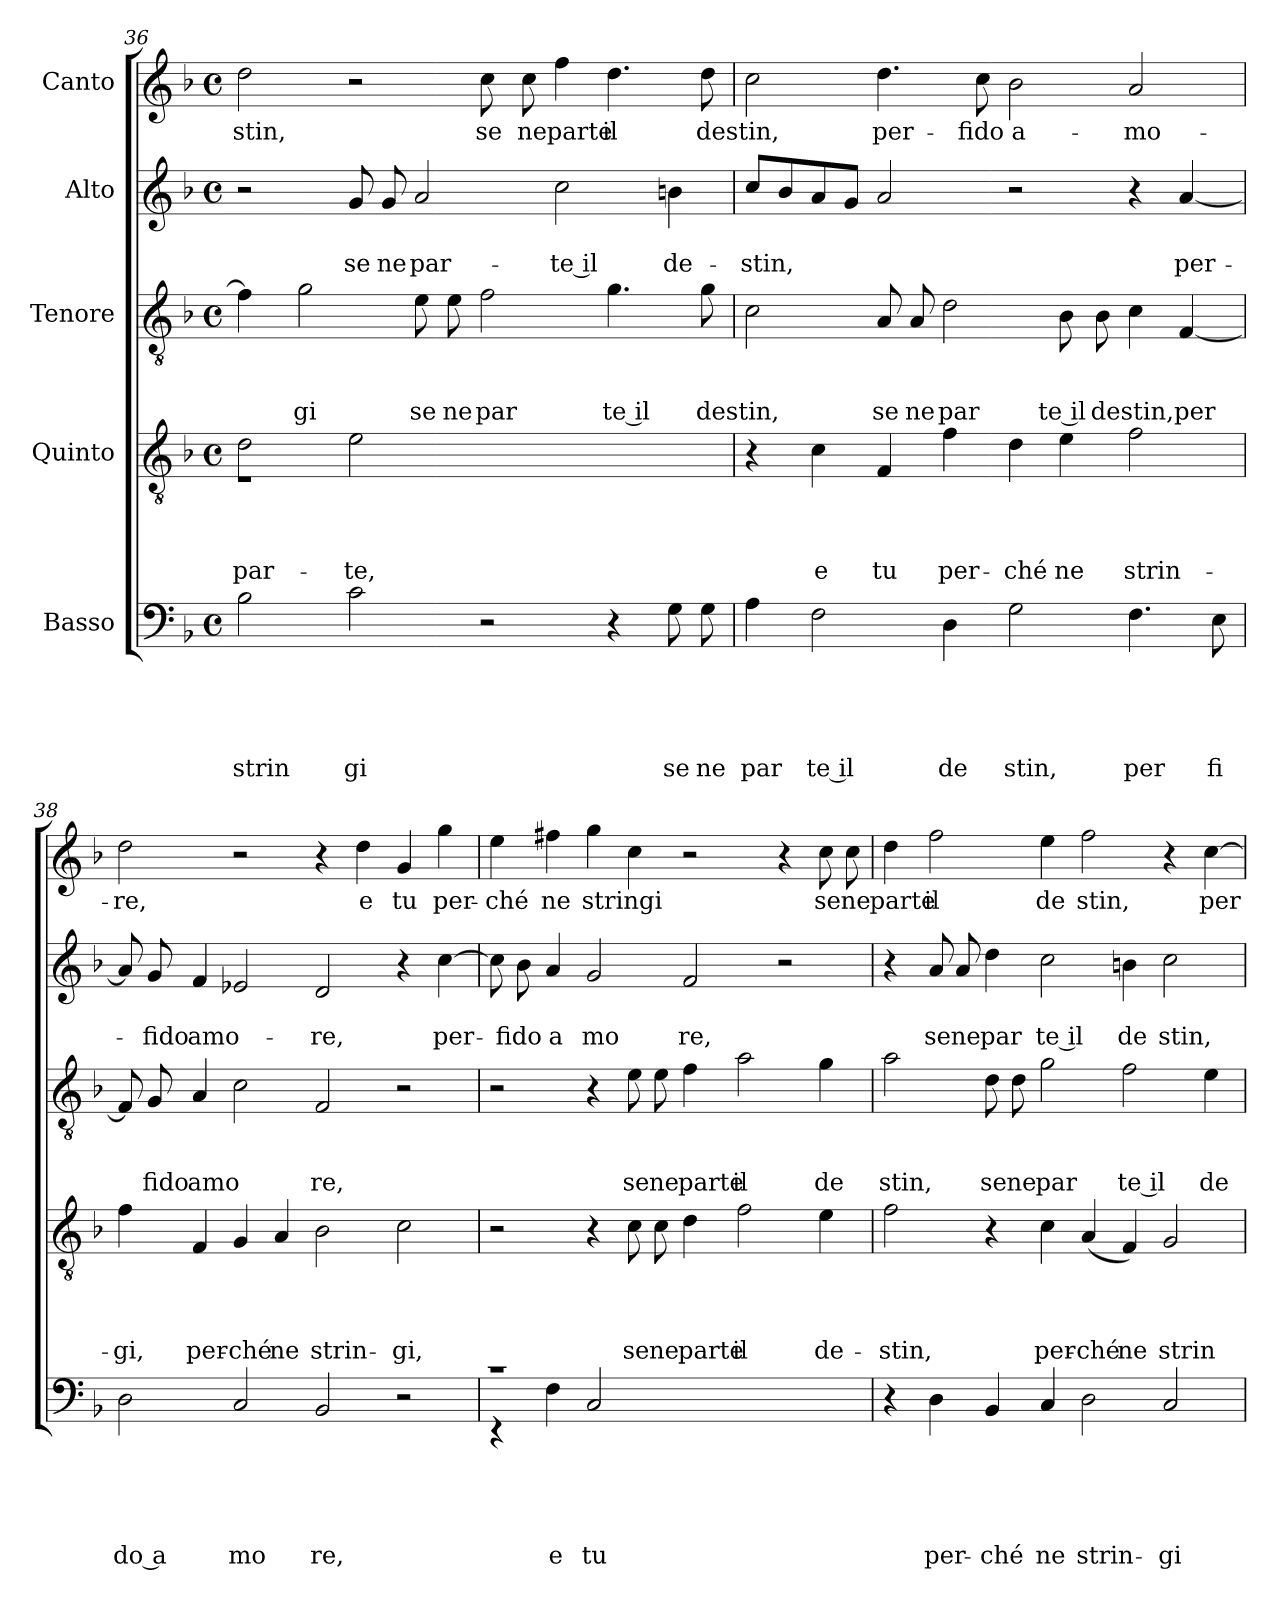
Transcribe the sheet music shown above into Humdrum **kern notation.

**kern	**text	**text	**text	**text	**text	**kern	**text	**text	**text	**text	**kern	**text	**text	**text	**kern	**text	**text	**kern	**text
*part5	*part5	*part5	*part5	*part5	*part5	*part4	*part4	*part4	*part4	*part4	*part3	*part3	*part3	*part3	*part2	*part2	*part2	*part1	*part1
*staff5	*staff5	*staff5	*staff5	*staff5	*staff5	*staff4	*staff4	*staff4	*staff4	*staff4	*staff3	*staff3	*staff3	*staff3	*staff2	*staff2	*staff2	*staff1	*staff1
*I"Basso	*	*	*	*	*	*I"Quinto	*	*	*	*	*I"Tenore	*	*	*	*I"Alto	*	*	*I"Canto	*
!!LO:LB:g=z
*clefF4	*	*	*	*	*	*clefGv2	*	*	*	*	*clefGv2	*	*	*	*clefG2	*	*	*clefG2	*
*k[b-]	*	*	*	*	*	*k[b-]	*	*	*	*	*k[b-]	*	*	*	*k[b-]	*	*	*k[b-]	*
*F:	*	*	*	*	*	*F:	*	*	*	*	*F:	*	*	*	*F:	*	*	*F:	*
*M4/4	*	*	*	*	*	*M4/4	*	*	*	*	*M4/4	*	*	*	*M4/4	*	*	*M4/4	*
*met(c)	*	*	*	*	*	*met(c)	*	*	*	*	*met(c)	*	*	*	*met(c)	*	*	*met(c)	*
=36	=36	=36	=36	=36	=36	=36	=36	=36	=36	=36	=36	=36	=36	=36	=36	=36	=36	=36	=36
*	*	*	*	*	*	*^	*	*	*	*	*	*	*	*	*	*	*	*	*
*	*	*	*	*	*	*	*^	*	*	*	*	*	*	*	*	*	*	*	*	*
!	!	!	!	!	!LO:LY:b	!	!	!LO:N:vis=1	!	!	!	!LO:LY:b	!	!	!	!	!	!	!	!	!LO:LY:b
2B-\	.	.	.	.	strin	32ryy	2d\	0r	.	.	.	par-	4f\]	.	.	.	2r	.	.	2dd\	stin,
.	.	.	.	.	.	1ryy	.	.	.	.	.	.	.	.	.	.	.	.	.	.	.
!	!	!	!	!	!	!	!	!	!	!	!	!	!	!	!	!LO:LY:b	!	!	!	!	!
.	.	.	.	.	.	.	.	.	.	.	.	.	2g\	.	.	-gi	.	.	.	.	.
!	!	!	!	!	!LO:LY:b	!	!	!	!	!	!	!LO:LY:b	!	!	!	!	!	!	!LO:LY:b	!	!
2c\	.	.	.	.	gi	.	2e\	.	.	.	.	-te,	.	.	.	.	8g/	.	se	2r	.
!	!	!	!	!	!	!	!	!	!	!	!	!	!	!	!	!	!	!	!LO:LY:b	!	!
.	.	.	.	.	.	.	.	.	.	.	.	.	.	.	.	.	8g/	.	ne	.	.
!	!	!	!	!	!	!	!	!	!	!	!	!	!	!	!	!LO:LY:b	!	!	!LO:LY:b	!	!
.	.	.	.	.	.	.	.	.	.	.	.	.	8e\	.	.	se	2a/	.	par-	.	.
!	!	!	!	!	!	!	!	!	!	!	!	!	!	!	!	!LO:LY:b	!	!	!	!	!
.	.	.	.	.	.	.	.	.	.	.	.	.	8e\	.	.	ne	.	.	.	.	.
!	!	!	!	!	!	!	!	!	!	!	!	!	!	!	!	!LO:LY:b	!	!	!	!	!LO:LY:b
2r	.	.	.	.	.	.	1ryy	.	.	.	.	.	2f\	.	.	par	.	.	.	8cc\	se
.	.	.	.	.	.	2ryy	.	.	.	.	.	.	.	.	.	.	.	.	.	.	.
!	!	!	!	!	!	!	!	!	!	!	!	!	!	!	!	!	!	!	!	!	!LO:LY:b
.	.	.	.	.	.	.	.	.	.	.	.	.	.	.	.	.	.	.	.	8cc\	ne
!	!	!	!	!	!	!	!	!	!	!	!	!	!	!	!	!	!	!	!LO:LY:b:rj	!	!LO:LY:b
.	.	.	.	.	.	.	.	.	.	.	.	.	.	.	.	.	2cc\	.	-te il	4ff\	parte
!	!	!	!	!	!	!	!	!	!	!	!	!	!	!	!	!LO:LY:b:rj	!	!	!	!	!LO:LY:b
4r	.	.	.	.	.	.	.	.	.	.	.	.	4.g\	.	.	te il	.	.	.	4.dd\	il
.	.	.	.	.	.	4...ryy	.	.	.	.	.	.	.	.	.	.	.	.	.	.	.
!	!	!	!	!	!LO:LY:b	!	!	!	!	!	!	!	!	!	!	!	!	!	!LO:LY:b	!	!
8G\	.	.	.	.	se	.	.	.	.	.	.	.	.	.	.	.	4bn\	.	de-	.	.
!	!	!	!	!	!LO:LY:b	!	!	!	!	!	!	!	!	!	!	!LO:LY:b	!	!	!	!	!LO:LY:b
8G\	.	.	.	.	ne	.	.	.	.	.	.	.	8g\	.	.	destin,	.	.	.	8dd\	destin,
*	*	*	*	*	*	*v	*v	*v	*	*	*	*	*	*	*	*	*	*	*	*	*
=37	=37	=37	=37	=37	=37	=37	=37	=37	=37	=37	=37	=37	=37	=37	=37	=37	=37	=37	=37
!	!	!	!	!	!LO:LY:b	!	!	!	!	!	!	!	!	!	!	!	!LO:LY:b	!	!
4A\	.	.	.	.	par	4r	.	.	.	.	2c\	.	.	.	8cc/L	.	-stin,	2cc\	.
.	.	.	.	.	.	.	.	.	.	.	.	.	.	.	8b-/	.	.	.	.
!	!	!	!	!	!LO:LY:b:rj	!	!	!	!	!LO:LY:b	!	!	!	!	!	!	!	!	!
2F\	.	.	.	.	te il	4c\	.	.	.	e	.	.	.	.	8a/	.	.	.	.
.	.	.	.	.	.	.	.	.	.	.	.	.	.	.	8g/J	.	.	.	.
!	!	!	!	!	!	!	!	!	!	!LO:LY:b	!	!	!	!LO:LY:b	!	!	!	!	!LO:LY:b
.	.	.	.	.	.	4F/	.	.	.	tu	8A/	.	.	se	2a/	.	.	4.dd\	per-
!	!	!	!	!	!	!	!	!	!	!	!	!	!	!LO:LY:b	!	!	!	!	!
.	.	.	.	.	.	.	.	.	.	.	8A/	.	.	ne	.	.	.	.	.
!	!	!	!	!	!LO:LY:b	!	!	!	!	!LO:LY:b	!	!	!	!LO:LY:b	!	!	!	!	!
4D\	.	.	.	.	de	4f\	.	.	.	per-	2d\	.	.	par	.	.	.	.	.
!	!	!	!	!	!	!	!	!	!	!	!	!	!	!	!	!	!	!	!LO:LY:b
.	.	.	.	.	.	.	.	.	.	.	.	.	.	.	.	.	.	8cc\	-fido
!	!	!	!	!	!LO:LY:b	!	!	!	!	!LO:LY:b	!	!	!	!	!	!	!	!	!LO:LY:b
2G\	.	.	.	.	stin,	4d\	.	.	.	-ché	.	.	.	.	2r	.	.	2b-\	a-
!	!	!	!	!	!	!	!	!	!	!LO:LY:b	!	!	!	!LO:LY:b:rj	!	!	!	!	!
.	.	.	.	.	.	4e\	.	.	.	ne	8B-\	.	.	te il	.	.	.	.	.
!	!	!	!	!	!	!	!	!	!	!	!	!	!	!LO:LY:b	!	!	!	!	!
.	.	.	.	.	.	.	.	.	.	.	8B-\	.	.	destin,	.	.	.	.	.
!	!	!	!	!	!LO:LY:b	!	!	!	!	!LO:LY:b	!	!	!	!	!	!	!	!	!LO:LY:b
4.F\	.	.	.	.	per	2f\	.	.	.	strin-	4c\	.	.	.	4r	.	.	2a/	-mo-
!	!	!	!	!	!	!	!	!	!	!	!	!	!	!LO:LY:b	!	!	!LO:LY:b	!	!
.	.	.	.	.	.	.	.	.	.	.	[<4F/	.	.	per	[<4a/	.	per-	.	.
!	!	!	!	!	!LO:LY:b	!	!	!	!	!	!	!	!	!	!	!	!	!	!
8E\	.	.	.	.	fi	.	.	.	.	.	.	.	.	.	.	.	.	.	.
=38	=38	=38	=38	=38	=38	=38	=38	=38	=38	=38	=38	=38	=38	=38	=38	=38	=38	=38	=38
!	!	!	!	!	!LO:LY:b:rj	!	!	!	!	!LO:LY:b	!	!	!	!	!	!	!	!	!LO:LY:b
2D\	.	.	.	.	do a	4f\	.	.	.	-gi,	8F/]	.	.	.	8a/]	.	.	2dd\	-re,
!	!	!	!	!	!	!	!	!	!	!	!	!	!	!LO:LY:b	!	!	!LO:LY:b	!	!
.	.	.	.	.	.	.	.	.	.	.	8G/	.	.	fido	8g/	.	-fido	.	.
!	!	!	!	!	!	!	!	!	!	!LO:LY:b	!	!	!	!LO:LY:b	!	!	!LO:LY:b	!	!
.	.	.	.	.	.	4F/	.	.	.	per-	4A/	.	.	amo	4f/	.	amo-	.	.
!	!	!	!	!	!LO:LY:b	!	!	!	!	!LO:LY:b	!	!	!	!	!	!	!	!	!
2C/	.	.	.	.	mo	4G/	.	.	.	-ché	2c\	.	.	.	2e-X/	.	.	2r	.
!	!	!	!	!	!	!	!	!	!	!LO:LY:b	!	!	!	!	!	!	!	!	!
.	.	.	.	.	.	4A/	.	.	.	ne	.	.	.	.	.	.	.	.	.
!	!	!	!	!	!LO:LY:b	!	!	!	!	!LO:LY:b	!	!	!	!LO:LY:b	!	!	!LO:LY:b	!	!
2BB-/	.	.	.	.	re,	2B-\	.	.	.	strin-	2F/	.	.	re,	2d/	.	-re,	4r	.
!	!	!	!	!	!	!	!	!	!	!	!	!	!	!	!	!	!	!	!LO:LY:b
.	.	.	.	.	.	.	.	.	.	.	.	.	.	.	.	.	.	4dd\	e
!	!	!	!	!	!	!	!	!	!	!LO:LY:b	!	!	!	!	!	!	!	!	!LO:LY:b
2r	.	.	.	.	.	2c\	.	.	.	-gi,	2r	.	.	.	4r	.	.	4g/	tu
!	!	!	!	!	!	!	!	!	!	!	!	!	!	!	!	!	!LO:LY:b	!	!LO:LY:b
.	.	.	.	.	.	.	.	.	.	.	.	.	.	.	[>4cc\	.	per-	4gg\	per-
!!LO:PB:g=z
=39	=39	=39	=39	=39	=39	=39	=39	=39	=39	=39	=39	=39	=39	=39	=39	=39	=39	=39	=39
*^	*	*	*	*	*	*	*	*	*	*	*	*	*	*	*	*	*	*	*
!	!	!	!	!	!	!	!	!	!	!	!	!	!	!	!	!	!	!	!	!LO:LY:b
1rc	4rEE	.	.	.	.	.	2r	.	.	.	.	2r	.	.	.	8cc\]	.	.	4ee\	-ché
!	!	!	!	!	!	!	!	!	!	!	!	!	!	!	!	!	!	!LO:LY:b	!	!
.	.	.	.	.	.	.	.	.	.	.	.	.	.	.	.	8b-\	.	-fido	.	.
!	!	!	!	!	!	!LO:LY:b	!	!	!	!	!	!	!	!	!	!	!	!LO:LY:b	!	!LO:LY:b
.	4F\	.	.	.	.	e	.	.	.	.	.	.	.	.	.	4a/	.	a	4ff#X\	ne
!	!	!	!	!	!	!LO:LY:b	!	!	!	!	!	!	!	!	!	!	!	!LO:LY:b	!	!LO:LY:b
.	2C/	.	.	.	.	tu	4r	.	.	.	.	4r	.	.	.	2g/	.	mo	4gg\	stringi
!	!	!	!	!	!	!	!	!	!	!	!LO:LY:b	!	!	!	!LO:LY:b	!	!	!	!	!
.	.	.	.	.	.	.	8c\	.	.	.	se	8e\	.	.	se	.	.	.	4cc\	.
!	!	!	!	!	!	!	!	!	!	!	!LO:LY:b	!	!	!	!LO:LY:b	!	!	!	!	!
.	.	.	.	.	.	.	8c\	.	.	.	ne	8e\	.	.	ne	.	.	.	.	.
!	!	!	!	!	!	!	!	!	!	!	!LO:LY:b	!	!	!	!LO:LY:b	!	!	!LO:LY:b	!	!
1ryy	1ryy	.	.	.	.	.	4d\	.	.	.	parte	4f\	.	.	parte	2f/	.	re,	2r	.
!	!	!	!	!	!	!	!	!	!	!	!LO:LY:b	!	!	!	!LO:LY:b	!	!	!	!	!
.	.	.	.	.	.	.	2f\	.	.	.	il	2a\	.	.	il	.	.	.	.	.
.	.	.	.	.	.	.	.	.	.	.	.	.	.	.	.	2r	.	.	4r	.
!	!	!	!	!	!	!	!	!	!	!	!LO:LY:b	!	!	!	!LO:LY:b	!	!	!	!	!LO:LY:b
.	.	.	.	.	.	.	4e\	.	.	.	de-	4g\	.	.	de	.	.	.	8cc\	se
!	!	!	!	!	!	!	!	!	!	!	!	!	!	!	!	!	!	!	!	!LO:LY:b
.	.	.	.	.	.	.	.	.	.	.	.	.	.	.	.	.	.	.	8cc\	ne
*v	*v	*	*	*	*	*	*	*	*	*	*	*	*	*	*	*	*	*	*	*
=40	=40	=40	=40	=40	=40	=40	=40	=40	=40	=40	=40	=40	=40	=40	=40	=40	=40	=40	=40
!	!	!	!	!	!	!	!	!	!	!LO:LY:b	!	!	!	!LO:LY:b	!	!	!	!	!LO:LY:b
4r	.	.	.	.	.	2f\	.	.	.	-stin,	2a\	.	.	stin,	4r	.	.	4dd\	parte
!	!	!	!	!	!LO:LY:b	!	!	!	!	!	!	!	!	!	!	!	!LO:LY:b	!	!LO:LY:b
4D\	.	.	.	.	per-	.	.	.	.	.	.	.	.	.	8a/	.	se	2ff\	il
!	!	!	!	!	!	!	!	!	!	!	!	!	!	!	!	!	!LO:LY:b	!	!
.	.	.	.	.	.	.	.	.	.	.	.	.	.	.	8a/	.	ne	.	.
!	!	!	!	!	!LO:LY:b	!	!	!	!	!	!	!	!	!LO:LY:b	!	!	!LO:LY:b	!	!
4BB-/	.	.	.	.	-ché	4r	.	.	.	.	8d\	.	.	se	4dd\	.	par	.	.
!	!	!	!	!	!	!	!	!	!	!	!	!	!	!LO:LY:b	!	!	!	!	!
.	.	.	.	.	.	.	.	.	.	.	8d\	.	.	ne	.	.	.	.	.
!	!	!	!	!	!LO:LY:b	!	!	!	!	!LO:LY:b	!	!	!	!LO:LY:b	!	!	!LO:LY:b:rj	!	!LO:LY:b
4C/	.	.	.	.	ne	4c\	.	.	.	per-	2g\	.	.	par	2cc\	.	te il	4ee\	de
!	!	!	!	!	!LO:LY:b	!	!	!	!	!LO:LY:b	!	!	!	!	!	!	!	!	!LO:LY:b
2D\	.	.	.	.	strin-	(4A/	.	.	.	-ché	.	.	.	.	.	.	.	2ff\	stin,
!	!	!	!	!	!	!	!	!	!	!LO:LY:b	!	!	!	!LO:LY:b:rj	!	!	!LO:LY:b	!	!
.	.	.	.	.	.	4F/)	.	.	.	ne	2f\	.	.	te il	4bn\	.	de	.	.
!	!	!	!	!	!LO:LY:b	!	!	!	!	!LO:LY:b	!	!	!	!	!	!	!LO:LY:b	!	!
2C/	.	.	.	.	-gi	2G/	.	.	.	strin-	.	.	.	.	2cc\	.	stin,	4r	.
!	!	!	!	!	!	!	!	!	!	!	!	!	!	!LO:LY:b	!	!	!	!	!LO:LY:b
.	.	.	.	.	.	.	.	.	.	.	4e\	.	.	de	.	.	.	[>4cc\	per
=	=	=	=	=	=	=	=	=	=	=	=	=	=	=	=	=	=	=	=
*-	*-	*-	*-	*-	*-	*-	*-	*-	*-	*-	*-	*-	*-	*-	*-	*-	*-	*-	*-
